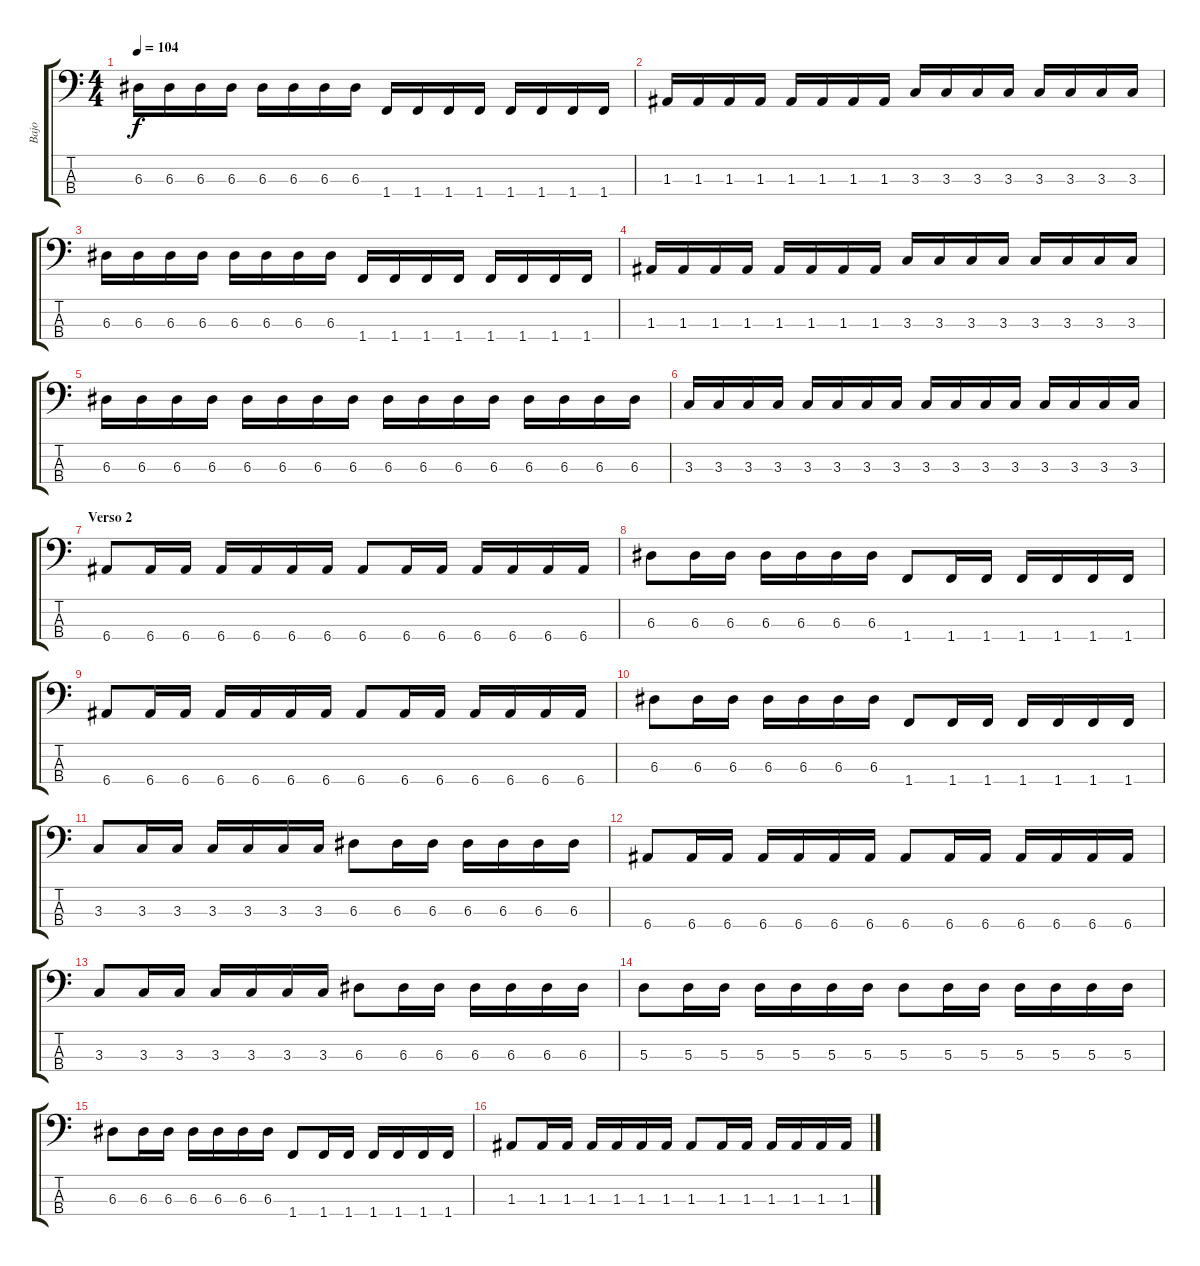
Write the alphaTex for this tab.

\track ("Bajo" "Bajo") {instrument electricbasspick}
\staff {score tabs}
\tuning (G2 D2 A1 E1) {hide}
\ts (4 4)
\tempo 104
\clef f4
\ks c
6.3.16{dy f} 6.3.16 6.3.16 6.3.16 6.3.16 6.3.16 6.3.16 6.3.16 1.4.16 1.4.16 1.4.16 1.4.16 1.4.16 1.4.16 1.4.16 1.4.16 |
1.3.16 1.3.16 1.3.16 1.3.16 1.3.16 1.3.16 1.3.16 1.3.16 3.3.16 3.3.16 3.3.16 3.3.16 3.3.16 3.3.16 3.3.16 3.3.16 |
6.3.16 6.3.16 6.3.16 6.3.16 6.3.16 6.3.16 6.3.16 6.3.16 1.4.16 1.4.16 1.4.16 1.4.16 1.4.16 1.4.16 1.4.16 1.4.16 |
1.3.16 1.3.16 1.3.16 1.3.16 1.3.16 1.3.16 1.3.16 1.3.16 3.3.16 3.3.16 3.3.16 3.3.16 3.3.16 3.3.16 3.3.16 3.3.16 |
6.3.16 6.3.16 6.3.16 6.3.16 6.3.16 6.3.16 6.3.16 6.3.16 6.3.16 6.3.16 6.3.16 6.3.16 6.3.16 6.3.16 6.3.16 6.3.16 |
3.3.16 3.3.16 3.3.16 3.3.16 3.3.16 3.3.16 3.3.16 3.3.16 3.3.16 3.3.16 3.3.16 3.3.16 3.3.16 3.3.16 3.3.16 3.3.16 |
\section ("" "Verso 2")
6.4.8 6.4.16 6.4.16 6.4.16 6.4.16 6.4.16 6.4.16 6.4.8 6.4.16 6.4.16 6.4.16 6.4.16 6.4.16 6.4.16 |
6.3.8 6.3.16 6.3.16 6.3.16 6.3.16 6.3.16 6.3.16 1.4.8 1.4.16 1.4.16 1.4.16 1.4.16 1.4.16 1.4.16 |
6.4.8 6.4.16 6.4.16 6.4.16 6.4.16 6.4.16 6.4.16 6.4.8 6.4.16 6.4.16 6.4.16 6.4.16 6.4.16 6.4.16 |
6.3.8 6.3.16 6.3.16 6.3.16 6.3.16 6.3.16 6.3.16 1.4.8 1.4.16 1.4.16 1.4.16 1.4.16 1.4.16 1.4.16 |
3.3.8 3.3.16 3.3.16 3.3.16 3.3.16 3.3.16 3.3.16 6.3.8 6.3.16 6.3.16 6.3.16 6.3.16 6.3.16 6.3.16 |
6.4.8 6.4.16 6.4.16 6.4.16 6.4.16 6.4.16 6.4.16 6.4.8 6.4.16 6.4.16 6.4.16 6.4.16 6.4.16 6.4.16 |
3.3.8 3.3.16 3.3.16 3.3.16 3.3.16 3.3.16 3.3.16 6.3.8 6.3.16 6.3.16 6.3.16 6.3.16 6.3.16 6.3.16 |
5.3.8 5.3.16 5.3.16 5.3.16 5.3.16 5.3.16 5.3.16 5.3.8 5.3.16 5.3.16 5.3.16 5.3.16 5.3.16 5.3.16 |
6.3.8 6.3.16 6.3.16 6.3.16 6.3.16 6.3.16 6.3.16 1.4.8 1.4.16 1.4.16 1.4.16 1.4.16 1.4.16 1.4.16 |
1.3.8 1.3.16 1.3.16 1.3.16 1.3.16 1.3.16 1.3.16 1.3.8 1.3.16 1.3.16 1.3.16 1.3.16 1.3.16 1.3.16
